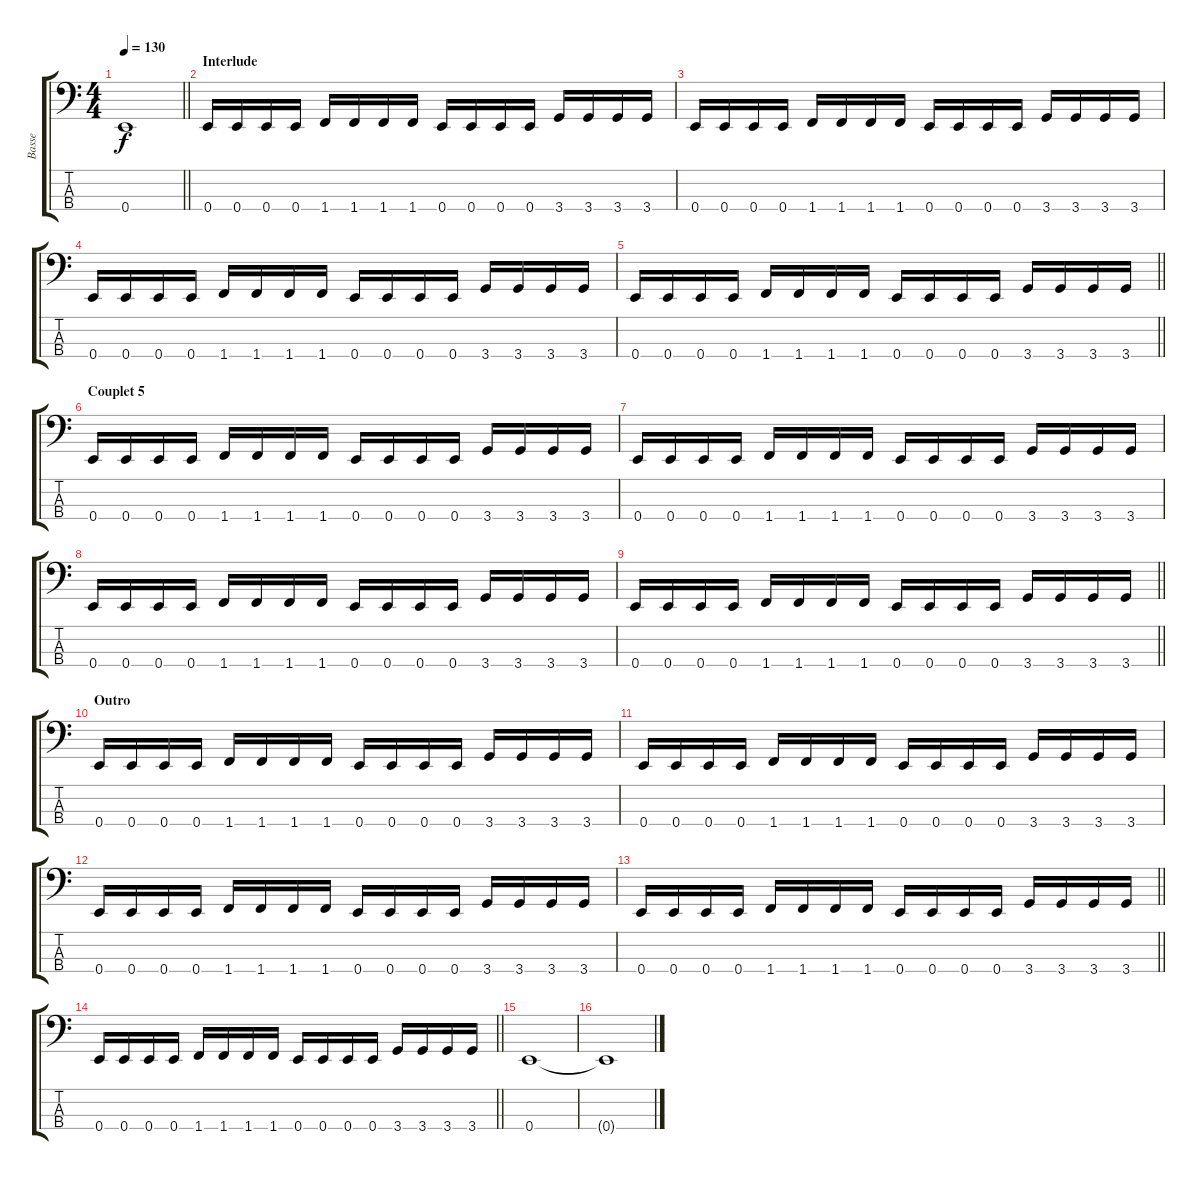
\track ("Basse" "Basse") {instrument electricbassfinger}
\staff {score tabs}
\tuning (G2 D2 A1 E1) {hide}
\ts (4 4)
\tempo 130
\clef f4
\barLineRight lightlight
\ks c
0.4{t}.1{dy f} |
\section ("" "Interlude")
0.4.16 0.4.16 0.4.16 0.4.16 1.4.16 1.4.16 1.4.16 1.4.16 0.4.16 0.4.16 0.4.16 0.4.16 3.4.16 3.4.16 3.4.16 3.4.16 |
0.4.16 0.4.16 0.4.16 0.4.16 1.4.16 1.4.16 1.4.16 1.4.16 0.4.16 0.4.16 0.4.16 0.4.16 3.4.16 3.4.16 3.4.16 3.4.16 |
0.4.16 0.4.16 0.4.16 0.4.16 1.4.16 1.4.16 1.4.16 1.4.16 0.4.16 0.4.16 0.4.16 0.4.16 3.4.16 3.4.16 3.4.16 3.4.16 |
\barLineRight lightlight
0.4.16 0.4.16 0.4.16 0.4.16 1.4.16 1.4.16 1.4.16 1.4.16 0.4.16 0.4.16 0.4.16 0.4.16 3.4.16 3.4.16 3.4.16 3.4.16 |
\section ("" "Couplet 5")
0.4.16 0.4.16 0.4.16 0.4.16 1.4.16 1.4.16 1.4.16 1.4.16 0.4.16 0.4.16 0.4.16 0.4.16 3.4.16 3.4.16 3.4.16 3.4.16 |
0.4.16 0.4.16 0.4.16 0.4.16 1.4.16 1.4.16 1.4.16 1.4.16 0.4.16 0.4.16 0.4.16 0.4.16 3.4.16 3.4.16 3.4.16 3.4.16 |
0.4.16 0.4.16 0.4.16 0.4.16 1.4.16 1.4.16 1.4.16 1.4.16 0.4.16 0.4.16 0.4.16 0.4.16 3.4.16 3.4.16 3.4.16 3.4.16 |
\barLineRight lightlight
0.4.16 0.4.16 0.4.16 0.4.16 1.4.16 1.4.16 1.4.16 1.4.16 0.4.16 0.4.16 0.4.16 0.4.16 3.4.16 3.4.16 3.4.16 3.4.16 |
\section ("" "Outro")
0.4.16 0.4.16 0.4.16 0.4.16 1.4.16 1.4.16 1.4.16 1.4.16 0.4.16 0.4.16 0.4.16 0.4.16 3.4.16 3.4.16 3.4.16 3.4.16 |
0.4.16 0.4.16 0.4.16 0.4.16 1.4.16 1.4.16 1.4.16 1.4.16 0.4.16 0.4.16 0.4.16 0.4.16 3.4.16 3.4.16 3.4.16 3.4.16 |
0.4.16 0.4.16 0.4.16 0.4.16 1.4.16 1.4.16 1.4.16 1.4.16 0.4.16 0.4.16 0.4.16 0.4.16 3.4.16 3.4.16 3.4.16 3.4.16 |
\barLineRight lightlight
0.4.16 0.4.16 0.4.16 0.4.16 1.4.16 1.4.16 1.4.16 1.4.16 0.4.16 0.4.16 0.4.16 0.4.16 3.4.16 3.4.16 3.4.16 3.4.16 |
\barLineRight lightlight
0.4.16 0.4.16 0.4.16 0.4.16 1.4.16 1.4.16 1.4.16 1.4.16 0.4.16 0.4.16 0.4.16 0.4.16 3.4.16 3.4.16 3.4.16 3.4.16 |
0.4.1 |
0.4{t}.1
